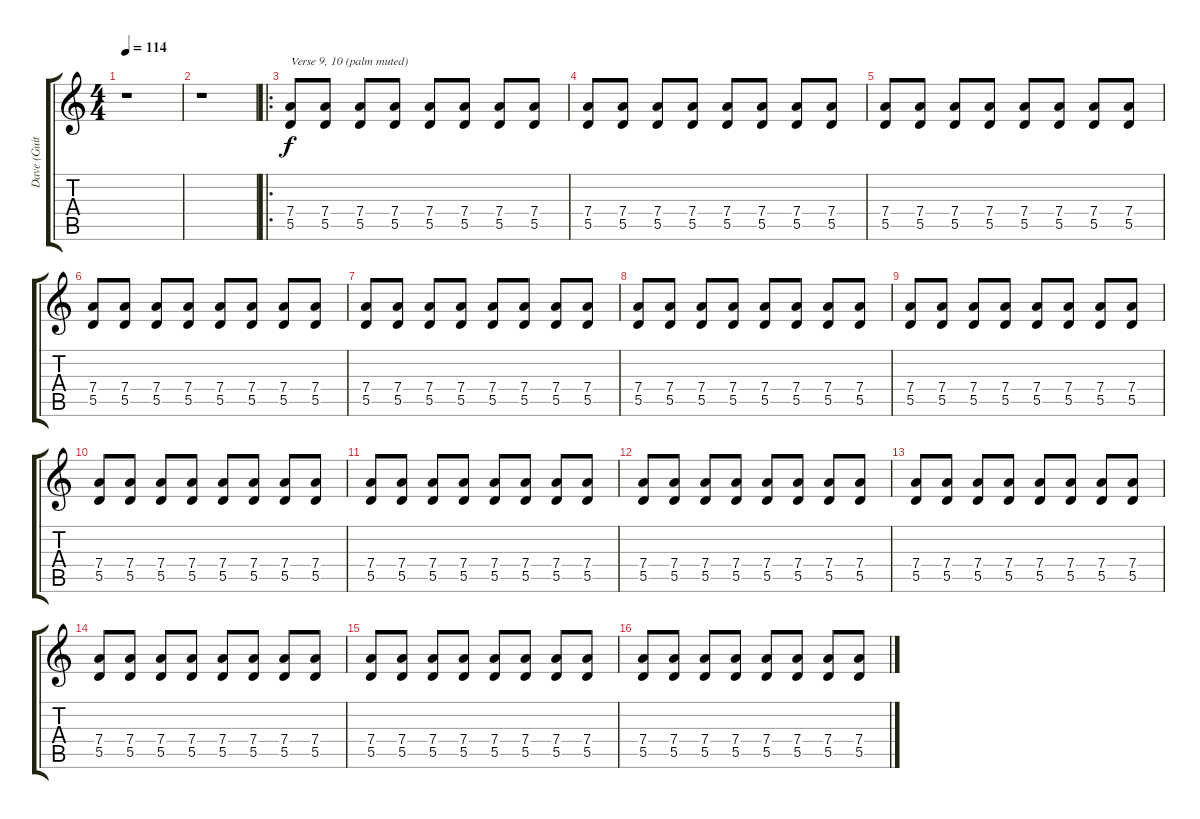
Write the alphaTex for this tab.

\track ("Dave (Guitar 1)" "Dave (Guit") {instrument distortionguitar}
\staff {score tabs}
\tuning (E4 B3 G3 D3 A2 E2) {hide}
\ts (4 4)
\tempo 114
\clef g2
\ks c
r.1{dy f} |
r.1 |
\ro
(7.4 5.5).8{txt "Verse 9, 10 (palm muted)"} (7.4 5.5).8 (7.4 5.5).8 (7.4 5.5).8 (7.4 5.5).8 (7.4 5.5).8 (7.4 5.5).8 (7.4 5.5).8 |
(7.4 5.5).8 (7.4 5.5).8 (7.4 5.5).8 (7.4 5.5).8 (7.4 5.5).8 (7.4 5.5).8 (7.4 5.5).8 (7.4 5.5).8 |
(7.4 5.5).8 (7.4 5.5).8 (7.4 5.5).8 (7.4 5.5).8 (7.4 5.5).8 (7.4 5.5).8 (7.4 5.5).8 (7.4 5.5).8 |
(7.4 5.5).8 (7.4 5.5).8 (7.4 5.5).8 (7.4 5.5).8 (7.4 5.5).8 (7.4 5.5).8 (7.4 5.5).8 (7.4 5.5).8 |
(7.4 5.5).8 (7.4 5.5).8 (7.4 5.5).8 (7.4 5.5).8 (7.4 5.5).8 (7.4 5.5).8 (7.4 5.5).8 (7.4 5.5).8 |
(7.4 5.5).8 (7.4 5.5).8 (7.4 5.5).8 (7.4 5.5).8 (7.4 5.5).8 (7.4 5.5).8 (7.4 5.5).8 (7.4 5.5).8 |
(7.4 5.5).8 (7.4 5.5).8 (7.4 5.5).8 (7.4 5.5).8 (7.4 5.5).8 (7.4 5.5).8 (7.4 5.5).8 (7.4 5.5).8 |
(7.4 5.5).8 (7.4 5.5).8 (7.4 5.5).8 (7.4 5.5).8 (7.4 5.5).8 (7.4 5.5).8 (7.4 5.5).8 (7.4 5.5).8 |
(7.4 5.5).8 (7.4 5.5).8 (7.4 5.5).8 (7.4 5.5).8 (7.4 5.5).8 (7.4 5.5).8 (7.4 5.5).8 (7.4 5.5).8 |
(7.4 5.5).8 (7.4 5.5).8 (7.4 5.5).8 (7.4 5.5).8 (7.4 5.5).8 (7.4 5.5).8 (7.4 5.5).8 (7.4 5.5).8 |
(7.4 5.5).8 (7.4 5.5).8 (7.4 5.5).8 (7.4 5.5).8 (7.4 5.5).8 (7.4 5.5).8 (7.4 5.5).8 (7.4 5.5).8 |
(7.4 5.5).8 (7.4 5.5).8 (7.4 5.5).8 (7.4 5.5).8 (7.4 5.5).8 (7.4 5.5).8 (7.4 5.5).8 (7.4 5.5).8 |
(7.4 5.5).8 (7.4 5.5).8 (7.4 5.5).8 (7.4 5.5).8 (7.4 5.5).8 (7.4 5.5).8 (7.4 5.5).8 (7.4 5.5).8 |
(7.4 5.5).8 (7.4 5.5).8 (7.4 5.5).8 (7.4 5.5).8 (7.4 5.5).8 (7.4 5.5).8 (7.4 5.5).8 (7.4 5.5).8
